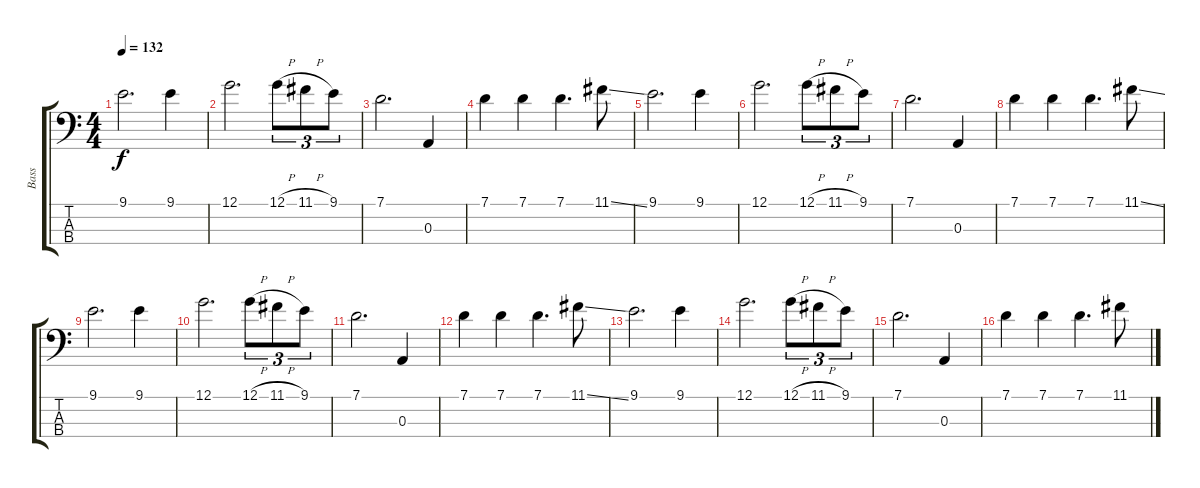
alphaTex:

\track ("Bass" "Bass") {instrument electricbassfinger}
\staff {score tabs}
\tuning (G2 D2 A1 E1) {hide}
\ts (4 4)
\tempo 132
\clef f4
\ks c
9.1.2{d dy f} 9.1.4 |
12.1.2{d} 12.1{h}.8{tu (3 2)} 11.1{h}.8{tu (3 2)} 9.1.8{tu (3 2)} |
7.1.2{d} 0.3.4 |
7.1.4 7.1.4 7.1.4{d} 11.1{ss}.8 |
9.1.2{d} 9.1.4 |
12.1.2{d} 12.1{h}.8{tu (3 2)} 11.1{h}.8{tu (3 2)} 9.1.8{tu (3 2)} |
7.1.2{d} 0.3.4 |
7.1.4 7.1.4 7.1.4{d} 11.1{ss}.8 |
9.1.2{d} 9.1.4 |
12.1.2{d} 12.1{h}.8{tu (3 2)} 11.1{h}.8{tu (3 2)} 9.1.8{tu (3 2)} |
7.1.2{d} 0.3.4 |
7.1.4 7.1.4 7.1.4{d} 11.1{ss}.8 |
9.1.2{d} 9.1.4 |
12.1.2{d} 12.1{h}.8{tu (3 2)} 11.1{h}.8{tu (3 2)} 9.1.8{tu (3 2)} |
7.1.2{d} 0.3.4 |
7.1.4 7.1.4 7.1.4{d} 11.1{ss}.8
